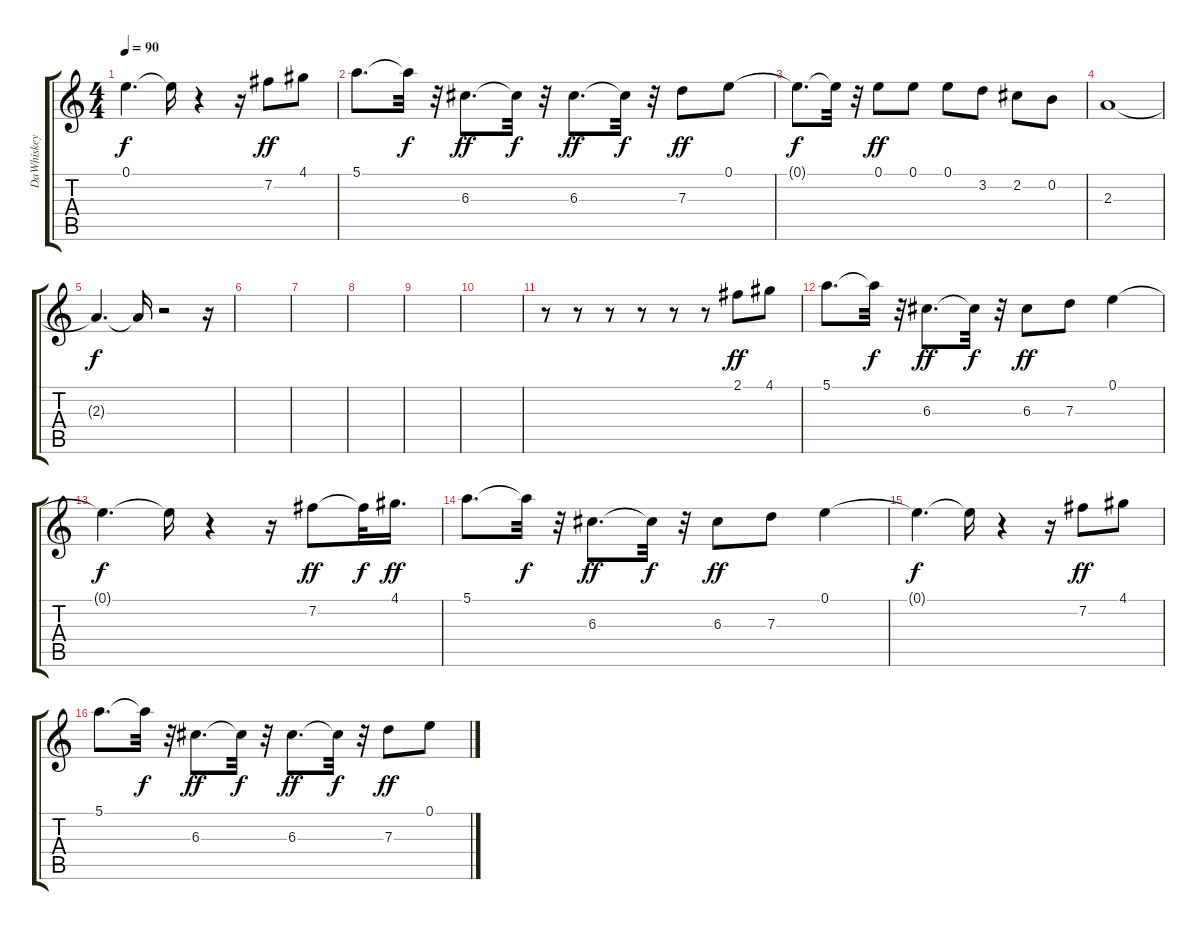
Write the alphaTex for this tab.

\track ("DaWhiskey" "DaWhiskey") {instrument distortionguitar}
\staff {score tabs}
\tuning (E4 B3 G3 D3 A2 E2) {hide}
\ts (4 4)
\tempo 90
\clef g2
\ks c
0.1{t}.4{d dy f} 0.1{t}.16 r.4 r.16 7.2.8{dy ff} 4.1.8 |
5.1.8{d} 5.1{t}.32{dy f} r.32 6.3.8{d dy ff} 6.3{t}.32{dy f} r.32 6.3.8{d dy ff} 6.3{t}.32{dy f} r.32 7.3.8{dy ff} 0.1.8 |
0.1{t}.8{d dy f} 0.1{t}.32 r.32 0.1.8{dy ff} 0.1.8 0.1.8 3.2.8 2.2.8 0.2.8 |
2.3.1 |
2.3{t}.4{d dy f} 2.3{t}.16 r.2 r.16 |
|
|
|
|
|
r.8 r.8 r.8 r.8 r.8 r.8 2.1.8{dy ff} 4.1.8 |
5.1.8{d} 5.1{t}.32{dy f} r.32 6.3.8{d dy ff} 6.3{t}.32{dy f} r.32 6.3.8{dy ff} 7.3.8 0.1.4 |
0.1{t}.4{d dy f} 0.1{t}.16 r.4 r.16 7.2.8{dy ff} 7.2{t}.32{dy f} 4.1.16{d dy ff} |
5.1.8{d} 5.1{t}.32{dy f} r.32 6.3.8{d dy ff} 6.3{t}.32{dy f} r.32 6.3.8{dy ff} 7.3.8 0.1.4 |
0.1{t}.4{d dy f} 0.1{t}.16 r.4 r.16 7.2.8{dy ff} 4.1.8 |
5.1.8{d} 5.1{t}.32{dy f} r.32 6.3.8{d dy ff} 6.3{t}.32{dy f} r.32 6.3.8{d dy ff} 6.3{t}.32{dy f} r.32 7.3.8{dy ff} 0.1.8
